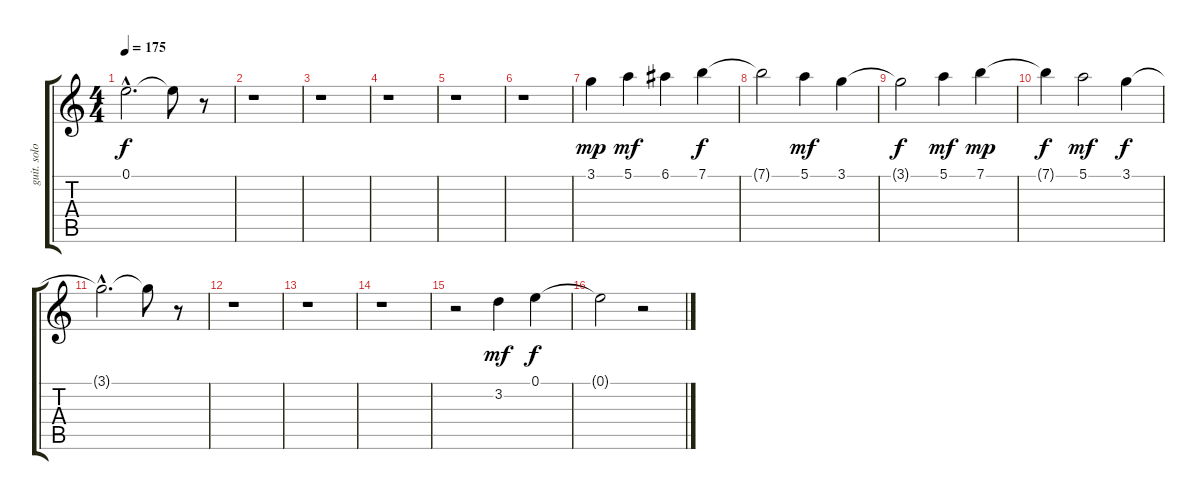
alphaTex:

\track ("guit. solo" "guit. solo") {instrument electricguitarjazz}
\staff {score tabs}
\tuning (E4 B3 G3 D3 A2 E2) {hide}
\ts (4 4)
\tempo 175
\clef g2
\ks c
0.1{hac t}.2{d dy f} 0.1{t}.8 r.8 |
r.1 |
r.1 |
r.1 |
r.1 |
r.1 |
3.1.4{dy mp} 5.1.4{dy mf} 6.1.4 7.1.4{dy f} |
7.1{t}.2 5.1.4{dy mf} 3.1.4 |
3.1{t}.2{dy f} 5.1.4{dy mf} 7.1.4{dy mp} |
7.1{t}.4{dy f} 5.1.2{dy mf} 3.1.4{dy f} |
3.1{hac t}.2{d} 3.1{t}.8 r.8 |
r.1 |
r.1 |
r.1 |
r.2 3.2.4{dy mf} 0.1.4{dy f} |
0.1{t}.2 r.2
